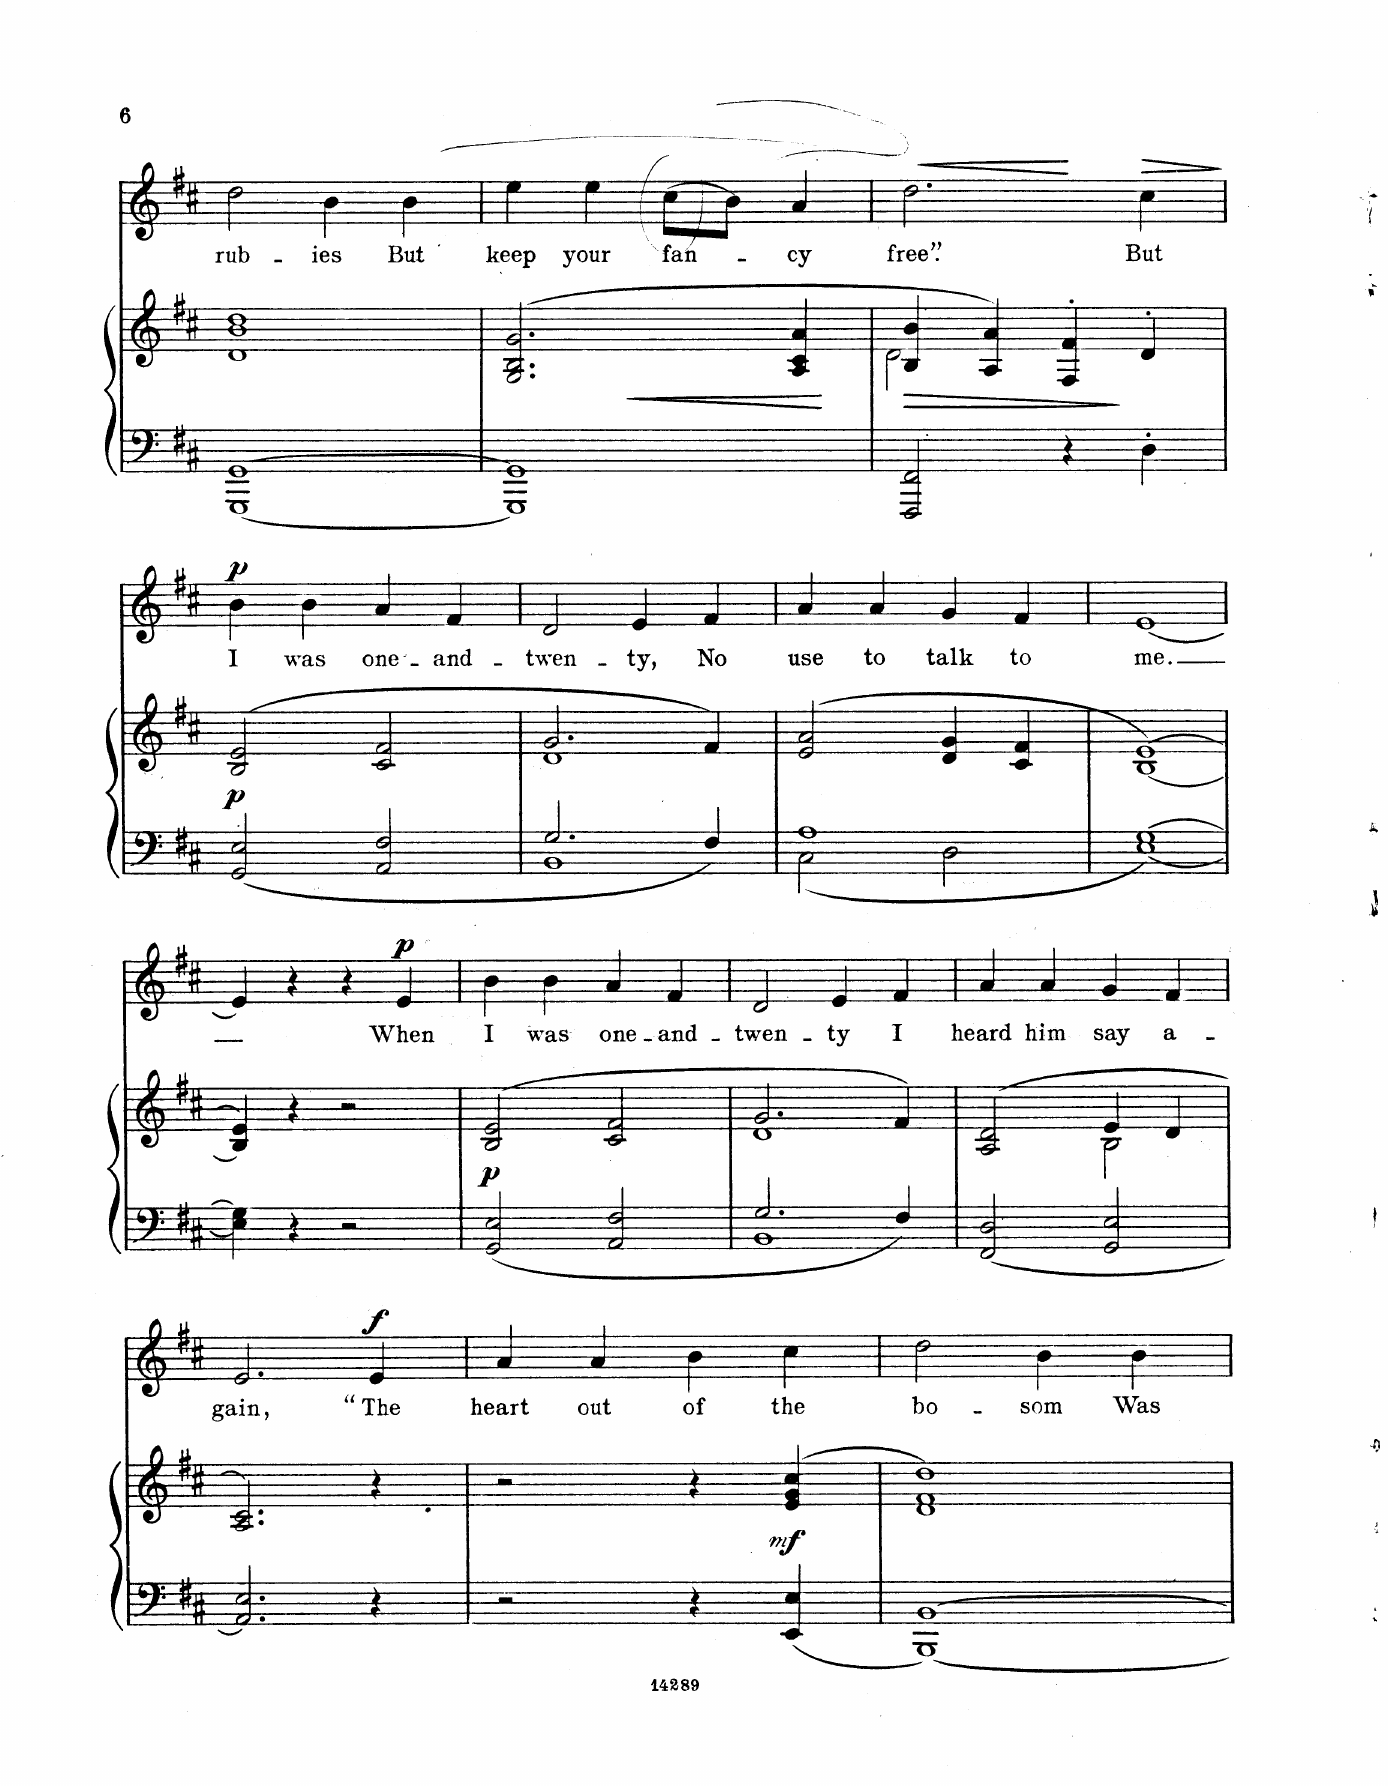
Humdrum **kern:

**kern	**kern	**dynam	**kern	**text	**dynam
*part2	*part2	*part2	*part1	*part1	*part1
*staff3	*staff2	*staff2/3	*staff1	*staff1	*staff1
*I"Pianoforte	*	*	*I"Voice	*	*
*I'Pno	*	*	*	*	*
*clefF4	*clefG2	*	*clefG2	*	*
*k[f#c#]	*k[f#c#]	*	*k[f#c#]	*	*
*M2/2	*M2/2	*	*M2/2	*	*
*met(c|)	*met(c|)	*	*met(c|)	*	*
=10	=10	=10	=10	=10	=10
[1GGG [1GG	1d 1b 1dd	.	2dd\	ru-	.
.	.	.	4b\	-bies	.
.	.	.	4b\	But	.
=11	=11	=11	=11	=11	=11
!	!	!LO:HP:b	!	!	!
1GGG] 1GG]	(2.G/ 2.B/ 2.g/	<	4ee\	keep	.
.	.	.	4ee\	your	.
.	.	.	(8cc#\L	fan-	.
.	.	.	8b\J)	.	.
.	4A/ 4c#/ 4a/	.	4a/	-cy	.
.	.	[	.	.	.
=12	=12	=12	=12	=12	=12
!	!	!LO:HP:b	!	!	!LO:HP:b
*	*^	*	*	*	*
2FFF#/ 2FF#/	4B/ 4b/	2d\	>	2.dd\	free.”	<
.	4A/ 4a/)	.	.	.	.	.
4r	4F#/' 4f#/'	2ryy	.	.	.	.
!	!	!	!	!	!	!LO:HP:n=1:b
4D'\	4d'/	.	]	4cc#\	But	[ >
*	*v	*v	*	*	*	*
.	.	.	.	.	]
=13	=13	=13	=13	=13	=13
!	!	!LO:DY:a=2	!	!	!LO:DY:a
2GG/ 2E/	(>2B/ 2e/	p	4b\	I	p
.	.	.	4b\	was	.
2AA/ 2F#/	2c#/ 2f#/	.	4a/	one-	.
.	.	.	4f#/	-and-	.
=14	=14	=14	=14	=14	=14
*^	*^	*	*	*	*
2.G/	1BB	2.g/	1d	.	2d/	-twen-	.
.	.	.	.	.	4e/	-ty,	.
4F#/	.	4f#/)	.	.	4f#/	No	.
*	*	*v	*v	*	*	*	*
=15	=15	=15	=15	=15	=15	=15
1A	2C#\	(>2e/ 2a/	.	4a/	use	.
.	.	.	.	4a/	to	.
.	2D\	4d/ 4g/	.	4g/	talk	.
.	.	4c#/ 4f#/	.	4f#/	to	.
*v	*v	*	*	*	*	*
=16	=16	=16	=16	=16	=16
[1E [1G	[1B [1e)	.	[1e	me.	.
=17	=17	=17	=17	=17	=17
4E\] 4G\]	4B/] 4e/]	.	4e/]	.	.
4r	4r	.	4r	.	.
2r	2r	.	4r	.	.
!	!	!	!	!	!LO:DY:a
.	.	.	4e/	When	p
=18	=18	=18	=18	=18	=18
!	!	!LO:DY:a=2	!	!	!
2GG/ 2E/	(2B/ 2e/	p	4b\	I	.
.	.	.	4b\	was	.
2AA/ 2F#/	2c#/ 2f#/	.	4a/	one-	.
.	.	.	4f#/	-and-	.
=19	=19	=19	=19	=19	=19
*^	*^	*	*	*	*
2.G/	1BB	2.g/	1d	.	2d/	-twen-	.
.	.	.	.	.	4e/	-ty,	.
4F#/	.	4f#/)	.	.	4f#/	I	.
*v	*v	*	*	*	*	*	*
=20	=20	=20	=20	=20	=20	=20
2FF#/ 2D/	(>2A/ 2d/	2ryy	.	4a/	heard	.
.	.	.	.	4a/	him	.
2GG/ 2E/	4e/	2B\	.	4g/	say	.
.	4d/	.	.	4f#/	a-	.
*	*v	*v	*	*	*	*
=21	=21	=21	=21	=21	=21
2.AA/ 2.E/	2.A/ 2.c#/)	.	2.e/	-gain,	.
!	!	!	!	!	!LO:DY:a
4r	4r	.	4e/	“The	f
=22	=22	=22	=22	=22	=22
2r	2r	.	4a/	heart	.
.	.	.	4a/	out	.
4r	4r	.	4b\	of	.
!	!	!LO:DY:a=2	!	!	!
4EE/ 4E/	(>4e/ 4g/ 4cc#/	mf	4cc#\	the	.
=23	=23	=23	=23	=23	=23
[1BBB [1BB	1d 1f# 1dd)	.	2dd\	bo-	.
.	.	.	4b\	-som	.
.	.	.	4b\	Was	.
=	=	=	=	=	=
*-	*-	*-	*-	*-	*-
